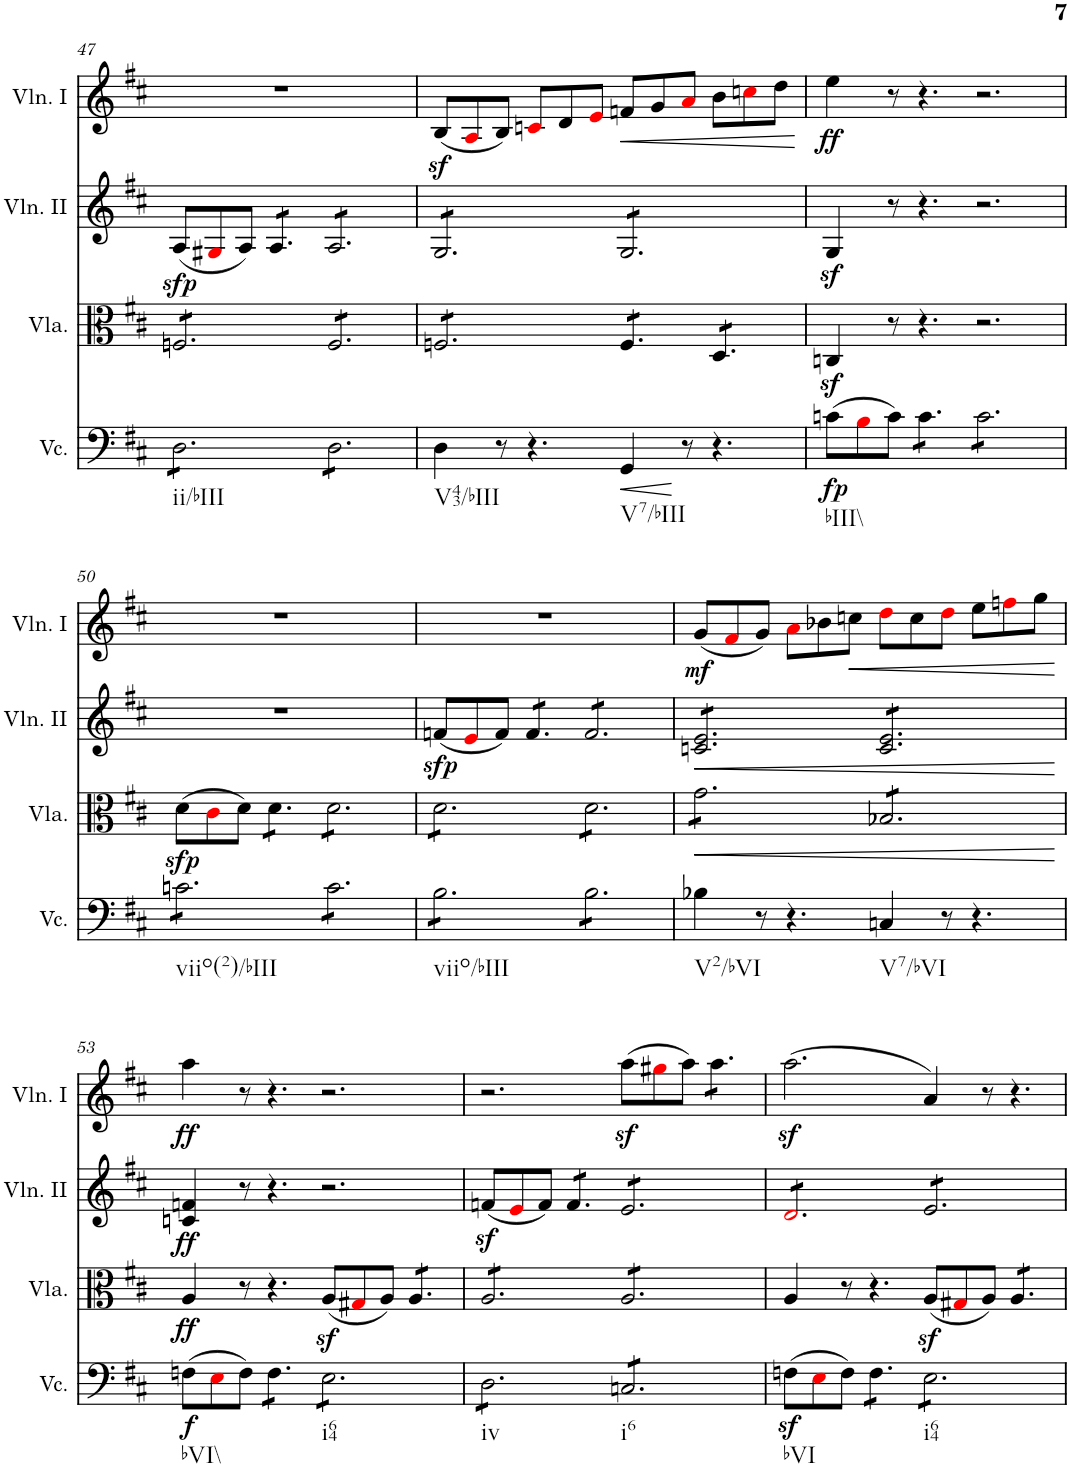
**kern	**dynam	**kern	**dynam	**kern	**dynam	**kern	**dynam
*part4	*part4	*part3	*part3	*part2	*part2	*part1	*part1
*staff4	*staff4	*staff3	*staff3	*staff2	*staff2	*staff1	*staff1
*I"Violoncello	*	*I"Viola	*	*I"Violino II	*	*I"Violino I	*
*I'Vc.	*	*I'Vla.	*	*I'Vln. II	*	*I'Vln. I	*
!!LO:PB:g=z
*clefF4	*	*clefC3	*	*clefG2	*	*clefG2	*
*k[f#c#]	*	*k[f#c#]	*	*k[f#c#]	*	*k[f#c#]	*
*M12/8	*	*M12/8	*	*M12/8	*	*M12/8	*
=47	=47	=47	=47	=47	=47	=47	=47
!LO:TX:b:t=ii/bIII	!	!	!	!	!	!	!
!	!	!	!	!	!LO:DY:b	!	!
*tremolo	*	*	*	*	*	*	*
*	*	*tremolo	*	*	*	*	*
8D\L	.	8Fn/L	.	(8A/L	sfp	1.r	.
8D\	.	8Fn/	.	8G#Xi/	.	.	.
8D\	.	8Fn/	.	8A/J)	.	.	.
*	*	*	*	*tremolo	*	*	*
8D\	.	8Fn/	.	8A/L	.	.	.
8D\	.	8Fn/	.	8A/	.	.	.
8D\J	.	8Fn/J	.	8A/J	.	.	.
8D\L	.	8F/L	.	8A/L	.	.	.
8D\	.	8F/	.	8A/	.	.	.
8D\	.	8F/	.	8A/	.	.	.
8D\	.	8F/	.	8A/	.	.	.
8D\	.	8F/	.	8A/	.	.	.
8D\J	.	8F/J	.	8A/J	.	.	.
*Xtremolo	*	*	*	*	*	*	*
=48	=48	=48	=48	=48	=48	=48	=48
!LO:TX:b:t=V43/bIII	!	!	!	!	!	!	!
4D\	.	8Fn/L	.	8G/L	.	(8Bz</L	.
.	.	8Fn/	.	8G/	.	8Ai/	.
8r	.	8Fn/	.	8G/	.	8B/J)	.
4.r	.	8Fn/	.	8G/	.	8cni/L	.
.	.	8Fn/	.	8G/	.	8d/	.
.	.	8Fn/J	.	8G/J	.	8ei/J	.
!LO:TX:b:t=V7/bIII	!	!	!	!	!	!	!
!	!LO:HP:b	!	!	!	!	!	!LO:HP:b
4GG/	<	8F/L	.	8G/L	.	8fn/L	<
.	.	8F/	.	8G/	.	8g/	.
8r	[	8F/J	.	8G/	.	8ai/J	.
4.r	.	8D/L	.	8G/	.	8b\L	.
.	.	8D/	.	8G/	.	8ccni\	.
.	.	8D/J	.	8G/J	.	8dd\J	.
*	*	*	*	*Xtremolo	*	*	*
*	*	*Xtremolo	*	*	*	*	*
.	.	.	.	.	.	.	[
=49	=49	=49	=49	=49	=49	=49	=49
!LO:TX:b:t=bIII\\	!	!	!	!	!	!	!
!	!LO:DY:b	!	!	!	!	!	!LO:DY:b
(8cn\L	fp	4Cnz</	.	4Gz</	.	4ee\	ff
8Bi\	.	.	.	.	.	.	.
8c\J)	.	8r	.	8r	.	8r	.
*tremolo	*	*	*	*	*	*	*
8c\L	.	4.r	.	4.r	.	4.r	.
8c\	.	.	.	.	.	.	.
8c\J	.	.	.	.	.	.	.
8c\L	.	2.r	.	2.r	.	2.r	.
8c\	.	.	.	.	.	.	.
8c\	.	.	.	.	.	.	.
8c\	.	.	.	.	.	.	.
8c\	.	.	.	.	.	.	.
8c\J	.	.	.	.	.	.	.
!!LO:LB:g=z
=50	=50	=50	=50	=50	=50	=50	=50
!LO:TX:b:t=viio(2)/bIII	!	!	!	!	!	!	!
!	!	!	!LO:DY:b	!	!	!	!
8cn\L	.	(8d\L	sfp	1.r	.	1.r	.
8cn\	.	8c#i\	.	.	.	.	.
8cn\	.	8d\J)	.	.	.	.	.
*	*	*tremolo	*	*	*	*	*
8cn\	.	8d\L	.	.	.	.	.
8cn\	.	8d\	.	.	.	.	.
8cn\J	.	8d\J	.	.	.	.	.
8c\L	.	8d\L	.	.	.	.	.
8c\	.	8d\	.	.	.	.	.
8c\	.	8d\	.	.	.	.	.
8c\	.	8d\	.	.	.	.	.
8c\	.	8d\	.	.	.	.	.
8c\J	.	8d\J	.	.	.	.	.
=51	=51	=51	=51	=51	=51	=51	=51
!LO:TX:b:t=viio/bIII	!	!	!	!	!	!	!
!	!	!	!	!	!LO:DY:b	!	!
8B\L	.	8d\L	.	(8fn/L	sfp	1.r	.
8B\	.	8d\	.	8ei/	.	.	.
8B\	.	8d\	.	8f/J)	.	.	.
*	*	*	*	*tremolo	*	*	*
8B\	.	8d\	.	8f/L	.	.	.
8B\	.	8d\	.	8f/	.	.	.
8B\J	.	8d\J	.	8f/J	.	.	.
8B\L	.	8d\L	.	8f/L	.	.	.
8B\	.	8d\	.	8f/	.	.	.
8B\	.	8d\	.	8f/	.	.	.
8B\	.	8d\	.	8f/	.	.	.
8B\	.	8d\	.	8f/	.	.	.
8B\J	.	8d\J	.	8f/J	.	.	.
*Xtremolo	*	*	*	*	*	*	*
=52	=52	=52	=52	=52	=52	=52	=52
!LO:TX:b:t=V2/bVI	!	!	!	!	!	!	!
!	!	!	!LO:HP:b	!	!LO:HP:b	!	!LO:DY:b
4B-X\	.	8g\L	<	8cn/ 8e/L	<	(8g/L	mf
.	.	8g\	.	8cn/ 8e/	.	8f#i/	.
8r	.	8g\	.	8cn/ 8e/	.	8g/J)	.
4.r	.	8g\	.	8cn/ 8e/	.	8ai\L	.
.	.	8g\	.	8cn/ 8e/	.	8b-X\	.
!	!	!	!	!	!	!	!LO:HP:b
.	.	8g\J	.	8cn/ 8e/J	.	8ccn\J	<
!LO:TX:b:t=V7/bVI	!	!	!	!	!	!	!
4Cn/	.	8B-X/L	.	8c/ 8e/L	.	8ddi\L	.
.	.	8B-X/	.	8c/ 8e/	.	8cc\	.
8r	.	8B-X/	.	8c/ 8e/	.	8ddi\J	.
4.r	.	8B-X/	.	8c/ 8e/	.	8ee\L	.
.	.	8B-X/	.	8c/ 8e/	.	8ffni\	.
.	.	8B-X/J	.	8c/ 8e/J	.	8gg\J	.
*	*	*	*	*Xtremolo	*	*	*
*	*	*Xtremolo	*	*	*	*	*
.	.	.	[	.	[	.	[
!!LO:LB:g=z
=53	=53	=53	=53	=53	=53	=53	=53
!LO:TX:b:t=bVI\\	!	!	!	!	!	!	!
!	!LO:DY:b	!	!LO:DY:b	!	!LO:DY:b	!	!LO:DY:b
(8Fn\L	f	4A/	ff	4cn/ 4fn/	ff	4aa\	ff
8Ei\	.	.	.	.	.	.	.
8F\J)	.	8r	.	8r	.	8r	.
*tremolo	*	*	*	*	*	*	*
8F\L	.	4.r	.	4.r	.	4.r	.
8F\	.	.	.	.	.	.	.
8F\J	.	.	.	.	.	.	.
!LO:TX:b:t=i64	!	!	!	!	!	!	!
8E\L	.	(8Az</L	.	2.r	.	2.r	.
8E\	.	8G#Xi/	.	.	.	.	.
8E\	.	8A/J)	.	.	.	.	.
*	*	*tremolo	*	*	*	*	*
8E\	.	8A/L	.	.	.	.	.
8E\	.	8A/	.	.	.	.	.
8E\J	.	8A/J	.	.	.	.	.
=54	=54	=54	=54	=54	=54	=54	=54
!LO:TX:b:t=iv	!	!	!	!	!	!	!
8D\L	.	8A/L	.	(8fnz</L	.	2.r	.
8D\	.	8A/	.	8ei/	.	.	.
8D\	.	8A/	.	8f/J)	.	.	.
*	*	*	*	*tremolo	*	*	*
8D\	.	8A/	.	8f/L	.	.	.
8D\	.	8A/	.	8f/	.	.	.
8D\J	.	8A/J	.	8f/J	.	.	.
!LO:TX:b:t=i6	!	!	!	!	!	!	!
8Cn/L	.	8A/L	.	8e/L	.	(8aaz<\L	.
8Cn/	.	8A/	.	8e/	.	8gg#Xi\	.
8Cn/	.	8A/	.	8e/	.	8aa\J)	.
*	*	*	*	*	*	*tremolo	*
8Cn/	.	8A/	.	8e/	.	8aa\L	.
8Cn/	.	8A/	.	8e/	.	8aa\	.
8Cn/J	.	8A/J	.	8e/J	.	8aa\J	.
*	*	*	*	*	*	*Xtremolo	*
*	*	*Xtremolo	*	*	*	*	*
*Xtremolo	*	*	*	*	*	*	*
=55	=55	=55	=55	=55	=55	=55	=55
!LO:TX:b:t=bVI	!	!	!	!	!	!	!
(8Fnz<\L	.	4A/	.	8di/L	.	(2.aaz<\	.
8Ei\	.	.	.	8di/	.	.	.
8F\J)	.	8r	.	8di/	.	.	.
*tremolo	*	*	*	*	*	*	*
8F\L	.	4.r	.	8di/	.	.	.
8F\	.	.	.	8di/	.	.	.
8F\J	.	.	.	8di/J	.	.	.
!LO:TX:b:t=i64	!	!	!	!	!	!	!
8E\L	.	(8Az</L	.	8e/L	.	4a/)	.
8E\	.	8G#Xi/	.	8e/	.	.	.
8E\	.	8A/J)	.	8e/	.	8r	.
*	*	*tremolo	*	*	*	*	*
8E\	.	8A/L	.	8e/	.	4.r	.
8E\	.	8A/	.	8e/	.	.	.
8E\J	.	8A/J	.	8e/J	.	.	.
*	*	*	*	*Xtremolo	*	*	*
*	*	*Xtremolo	*	*	*	*	*
*Xtremolo	*	*	*	*	*	*	*
=	=	=	=	=	=	=	=
*-	*-	*-	*-	*-	*-	*-	*-
